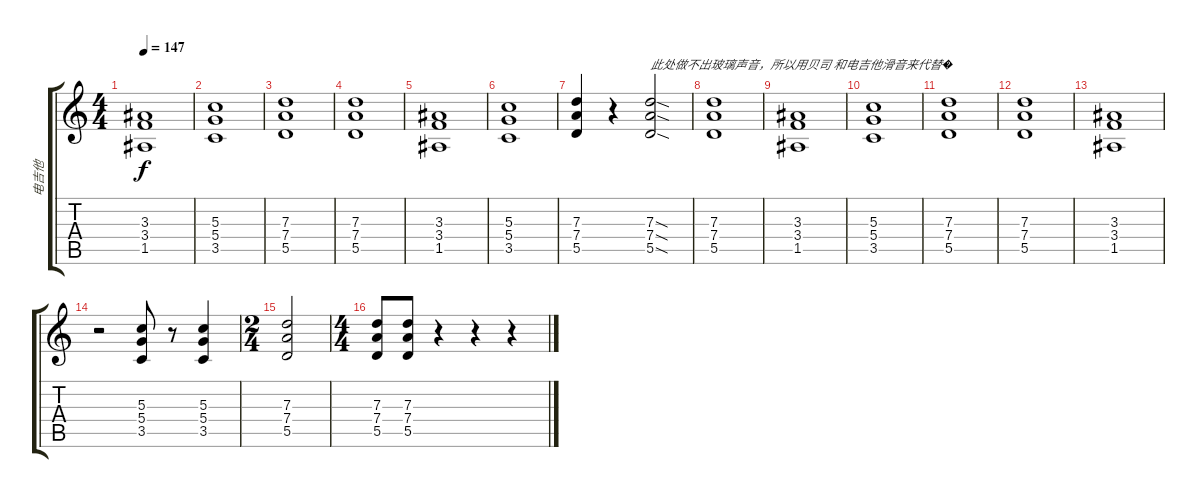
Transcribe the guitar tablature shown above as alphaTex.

\track ("电吉他" "电吉他") {instrument distortionguitar}
\staff {score tabs}
\tuning (E4 B3 G3 D3 A2 E2) {hide}
\ts (4 4)
\tempo 147
\clef g2
\ks c
(3.3 3.4 1.5).1{dy f} |
(5.3 5.4 3.5).1 |
(7.3 7.4 5.5).1 |
(7.3 7.4 5.5).1{volume 6} |
(3.3 3.4 1.5).1 |
(5.3 5.4 3.5).1 |
(7.3 7.4 5.5).4 r.4 (7.3{sod} 7.4{sod} 5.5{sod}).2{txt "此处做不出玻璃声音，所以用贝司 和电吉他滑音来代替�"} |
(7.3 7.4 5.5).1{volume 6} |
(3.3 3.4 1.5).1 |
(5.3 5.4 3.5).1 |
(7.3 7.4 5.5).1 |
(7.3 7.4 5.5).1 |
(3.3 3.4 1.5).1 |
r.2 (5.3 5.4 3.5).8 r.8 (5.3 5.4 3.5).4 |
\ts (2 4)
(7.3 7.4 5.5).2 |
\ts (4 4)
(7.3 7.4 5.5).8{volume 16} (7.3 7.4 5.5).8 r.4 r.4 r.4
